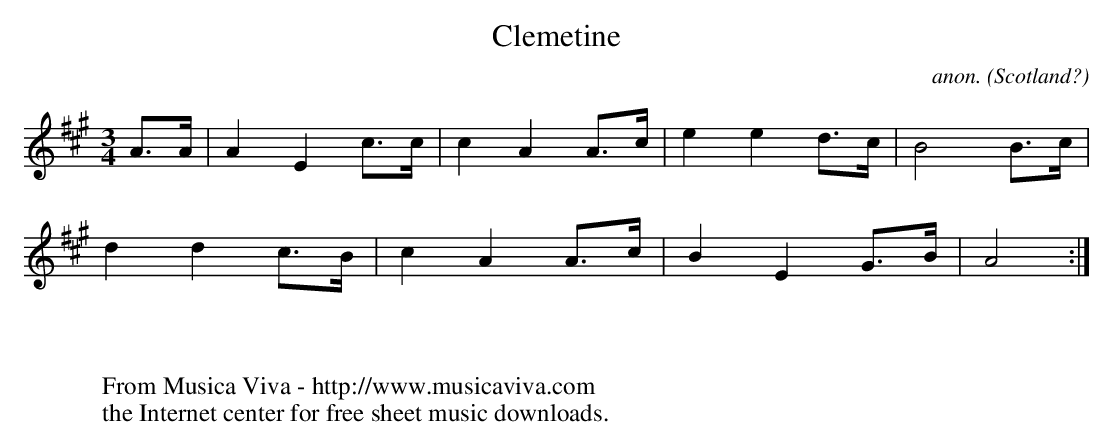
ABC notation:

X:1
T:Clemetine
C:anon.
O:Scotland?
M:3/4
L:1/8
K:A
A>A|A2E2 c>c|c2A2A>c|e2e2d>c|B4B>c|
d2d2c>B|c2A2A>c|B2E2G>B|A4:|
W:
W:
W:  From Musica Viva - http://www.musicaviva.com
W:  the Internet center for free sheet music downloads.
